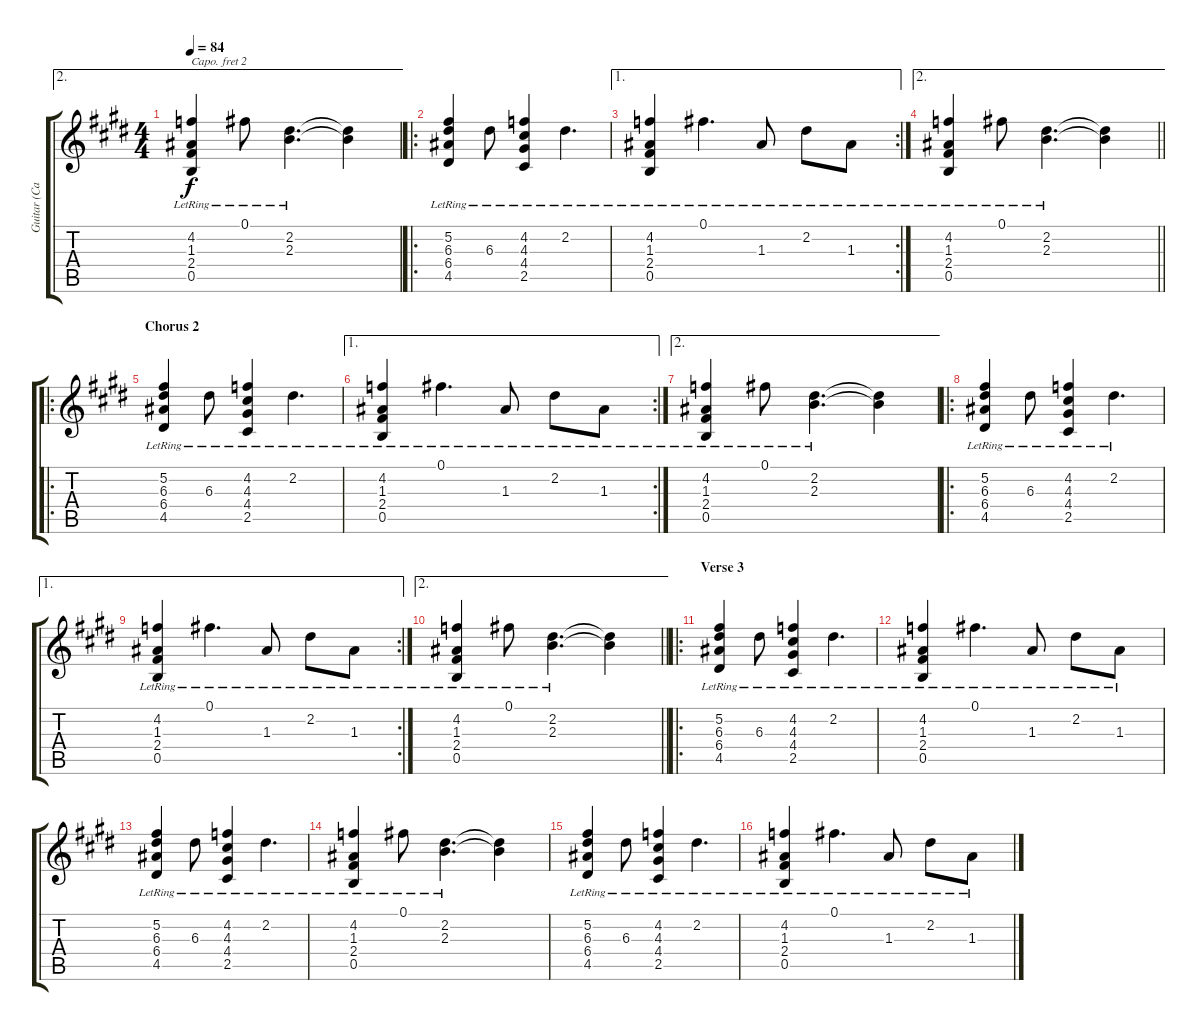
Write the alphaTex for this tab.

\track ("Guitar (Capo on 2)" "Guitar (Ca") {instrument acousticguitarnylon}
\staff {score tabs}
\capo 2
\tuning (E4 B3 G3 D3 A2 E2) {hide}
\ae 2
\ts (4 4)
\tempo 84
\clef g2
\ks e
(4.2{lr} 1.3{lr} 2.4{lr} 0.5{lr}).4{dy f} 0.1{lr}.8 (2.2{lr} 2.3{lr}).4{d} (2.2{t} 2.3{t}).4 |
\ro
(5.2{lr} 6.3{lr} 6.4{lr} 4.5{lr}).4 6.3{lr}.8 (4.2{lr} 4.3{lr} 4.4{lr} 2.5{lr}).4 2.2{lr}.4{d} |
\ae 1
\rc 2
(4.2{lr} 1.3{lr} 2.4{lr} 0.5{lr}).4 0.1{lr}.4{d} 1.3{lr}.8 2.2{lr}.8 1.3{lr}.8 |
\ae 2
\barLineRight lightlight
(4.2{lr} 1.3{lr} 2.4{lr} 0.5{lr}).4 0.1{lr}.8 (2.2{lr} 2.3{lr}).4{d} (2.2{t} 2.3{t}).4 |
\ro
\section ("" "Chorus 2")
(5.2{lr} 6.3{lr} 6.4{lr} 4.5{lr}).4 6.3{lr}.8 (4.2{lr} 4.3{lr} 4.4{lr} 2.5{lr}).4 2.2{lr}.4{d} |
\ae 1
\rc 2
(4.2{lr} 1.3{lr} 2.4{lr} 0.5{lr}).4 0.1{lr}.4{d} 1.3{lr}.8 2.2{lr}.8 1.3{lr}.8 |
\ae 2
(4.2{lr} 1.3{lr} 2.4{lr} 0.5{lr}).4 0.1{lr}.8 (2.2{lr} 2.3{lr}).4{d} (2.2{t} 2.3{t}).4 |
\ro
(5.2{lr} 6.3{lr} 6.4{lr} 4.5{lr}).4 6.3{lr}.8 (4.2{lr} 4.3{lr} 4.4{lr} 2.5{lr}).4 2.2{lr}.4{d} |
\ae 1
\rc 2
(4.2{lr} 1.3{lr} 2.4{lr} 0.5{lr}).4 0.1{lr}.4{d} 1.3{lr}.8 2.2{lr}.8 1.3{lr}.8 |
\ae 2
\barLineRight lightlight
(4.2{lr} 1.3{lr} 2.4{lr} 0.5{lr}).4 0.1{lr}.8 (2.2{lr} 2.3{lr}).4{d} (2.2{t} 2.3{t}).4 |
\ro
\section ("" "Verse 3")
(5.2{lr} 6.3{lr} 6.4{lr} 4.5{lr}).4 6.3{lr}.8 (4.2{lr} 4.3{lr} 4.4{lr} 2.5{lr}).4 2.2{lr}.4{d} |
(4.2{lr} 1.3{lr} 2.4{lr} 0.5{lr}).4 0.1{lr}.4{d} 1.3{lr}.8 2.2{lr}.8 1.3{lr}.8 |
(5.2{lr} 6.3{lr} 6.4{lr} 4.5{lr}).4 6.3{lr}.8 (4.2{lr} 4.3{lr} 4.4{lr} 2.5{lr}).4 2.2{lr}.4{d} |
(4.2{lr} 1.3{lr} 2.4{lr} 0.5{lr}).4 0.1{lr}.8 (2.2{lr} 2.3{lr}).4{d} (2.2{t} 2.3{t}).4 |
(5.2{lr} 6.3{lr} 6.4{lr} 4.5{lr}).4 6.3{lr}.8 (4.2{lr} 4.3{lr} 4.4{lr} 2.5{lr}).4 2.2{lr}.4{d} |
(4.2{lr} 1.3{lr} 2.4{lr} 0.5{lr}).4 0.1{lr}.4{d} 1.3{lr}.8 2.2{lr}.8 1.3{lr}.8
